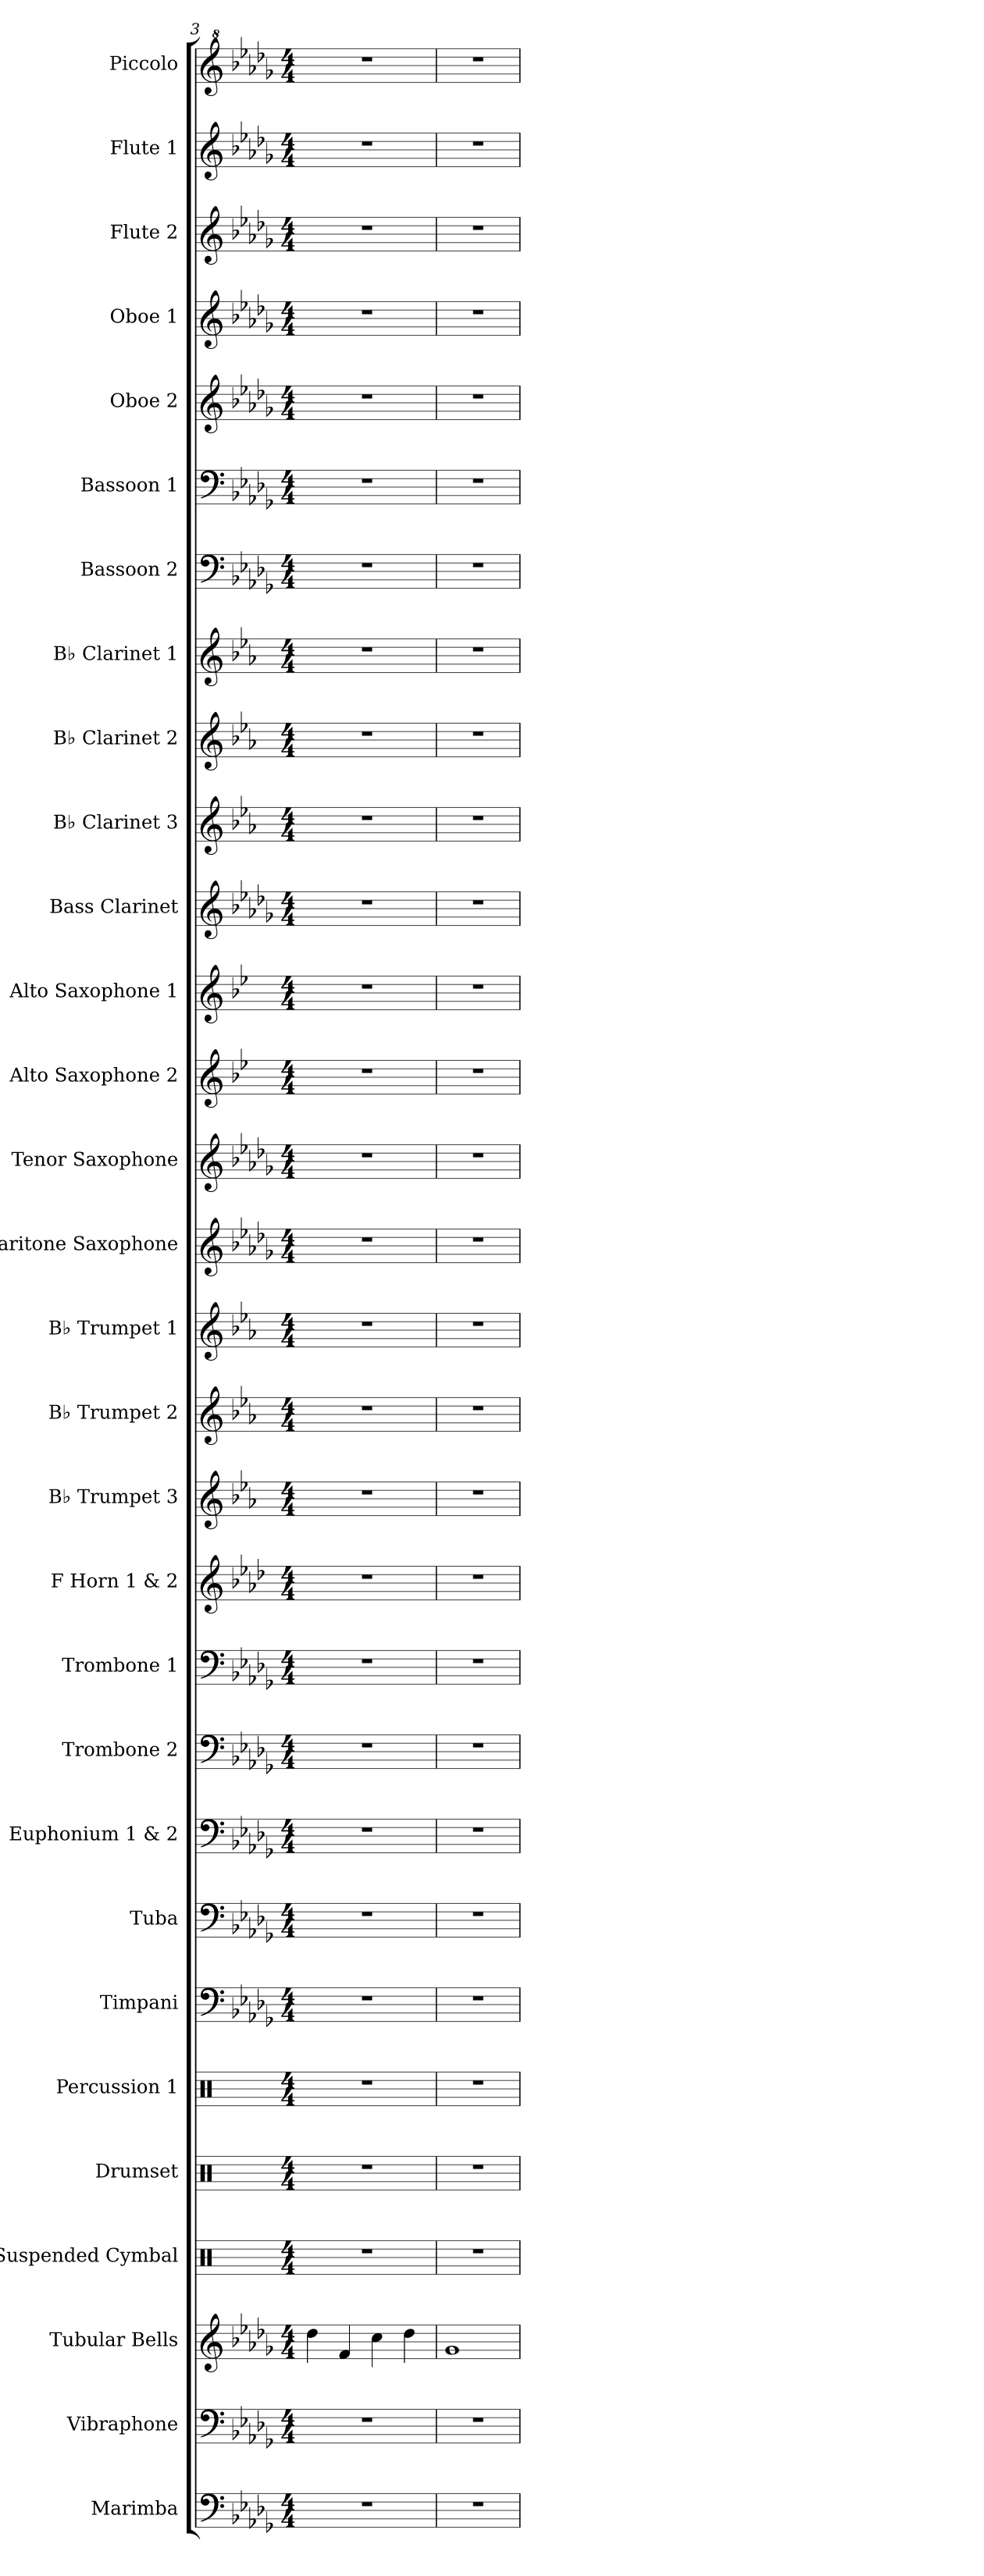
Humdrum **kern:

**kern	**kern	**kern	**kern	**kern	**kern	**kern	**kern	**kern	**kern	**kern	**kern	**kern	**kern	**kern	**kern	**kern	**kern	**kern	**kern	**kern	**kern	**kern	**kern	**kern	**kern	**kern	**kern	**kern	**kern
*part30	*part29	*part28	*part27	*part26	*part25	*part24	*part23	*part22	*part21	*part20	*part19	*part18	*part17	*part16	*part15	*part14	*part13	*part12	*part11	*part10	*part9	*part8	*part7	*part6	*part5	*part4	*part3	*part2	*part1
*staff30	*staff29	*staff28	*staff27	*staff26	*staff25	*staff24	*staff23	*staff22	*staff21	*staff20	*staff19	*staff18	*staff17	*staff16	*staff15	*staff14	*staff13	*staff12	*staff11	*staff10	*staff9	*staff8	*staff7	*staff6	*staff5	*staff4	*staff3	*staff2	*staff1
*I"Marimba	*I"Vibraphone	*I"Tubular Bells	*I"Suspended Cymbal	*I"Drumset	*I"Percussion 1	*I"Timpani	*I"Tuba	*I"Euphonium 1 &amp; 2	*I"Trombone 2	*I"Trombone 1	*I"F Horn 1 &amp; 2	*I"B♭ Trumpet 3	*I"B♭ Trumpet 2	*I"B♭ Trumpet 1	*I"Baritone Saxophone	*I"Tenor Saxophone	*I"Alto Saxophone 2	*I"Alto Saxophone 1	*I"Bass Clarinet	*I"B♭ Clarinet 3	*I"B♭ Clarinet 2	*I"B♭ Clarinet 1	*I"Bassoon 2	*I"Bassoon 1	*I"Oboe 2	*I"Oboe 1	*I"Flute 2	*I"Flute 1	*I"Piccolo
*I'Mrm.	*I'Vib.	*I'Tu. Be.	*I'Sus. Cym.	*I'Drs.	*I'Perc. 1	*I'Timp.	*I'Tba.	*I'Euph. 1 &amp; 2	*I'Tbn. 2	*I'Tbn. 1	*I'F Hn. 1 2	*I'B♭ Tpt. 3	*I'B♭ Tpt. 2	*I'B♭ Tpt. 1	*I'Bar. Sax.	*I'T. Sax.	*I'A. Sax. 2	*I'A. Sax. 1	*I'B. Cl.	*I'B♭ Cl. 3	*I'B♭ Cl. 2	*I'B♭ Cl. 1	*I'Bsn. 2	*I'Bsn. 1	*I'Ob. 2	*I'Ob. 1	*I'Fl. 2	*I'Fl. 1	*I'Picc.
*clefF4	*clefF4	*clefG2	*clefX	*clefX	*clefX	*clefF4	*clefF4	*clefF4	*clefF4	*clefF4	*clefG2	*clefG2	*clefG2	*clefG2	*clefG2	*clefG2	*clefG2	*clefG2	*clefG2	*clefG2	*clefG2	*clefG2	*clefF4	*clefF4	*clefG2	*clefG2	*clefG2	*clefG2	*clefG^2
*	*	*	*	*	*	*	*	*	*	*	*ITrd4c7	*ITrd1c2	*ITrd1c2	*ITrd1c2	*ITrd12c21	*ITrd8c14	*ITrd5c9	*ITrd5c9	*ITrd8c14	*ITrd1c2	*ITrd1c2	*ITrd1c2	*	*	*	*	*	*	*ITrd-7c-12
*k[b-e-a-d-g-]	*k[b-e-a-d-g-]	*k[b-e-a-d-g-]	*k[]	*k[]	*k[]	*k[b-e-a-d-g-]	*k[b-e-a-d-g-]	*k[b-e-a-d-g-]	*k[b-e-a-d-g-]	*k[b-e-a-d-g-]	*k[b-e-a-d-g-]	*k[b-e-a-d-g-]	*k[b-e-a-d-g-]	*k[b-e-a-d-g-]	*k[b-e-a-d-g-]	*k[b-e-a-d-g-]	*k[b-e-a-d-g-]	*k[b-e-a-d-g-]	*k[b-e-a-d-g-]	*k[b-e-a-d-g-]	*k[b-e-a-d-g-]	*k[b-e-a-d-g-]	*k[b-e-a-d-g-]	*k[b-e-a-d-g-]	*k[b-e-a-d-g-]	*k[b-e-a-d-g-]	*k[b-e-a-d-g-]	*k[b-e-a-d-g-]	*k[b-e-a-d-g-]
*M4/4	*M4/4	*M4/4	*M4/4	*M4/4	*M4/4	*M4/4	*M4/4	*M4/4	*M4/4	*M4/4	*M4/4	*M4/4	*M4/4	*M4/4	*M4/4	*M4/4	*M4/4	*M4/4	*M4/4	*M4/4	*M4/4	*M4/4	*M4/4	*M4/4	*M4/4	*M4/4	*M4/4	*M4/4	*M4/4
=3	=3	=3	=3	=3	=3	=3	=3	=3	=3	=3	=3	=3	=3	=3	=3	=3	=3	=3	=3	=3	=3	=3	=3	=3	=3	=3	=3	=3	=3
1r	1r	4dd-\	1r	1r	1r	1r	1r	1r	1r	1r	1r	1r	1r	1r	1r	1r	1r	1r	1r	1r	1r	1r	1r	1r	1r	1r	1r	1r	1r
.	.	4f/	.	.	.	.	.	.	.	.	.	.	.	.	.	.	.	.	.	.	.	.	.	.	.	.	.	.	.
.	.	4cc\	.	.	.	.	.	.	.	.	.	.	.	.	.	.	.	.	.	.	.	.	.	.	.	.	.	.	.
.	.	4dd-\	.	.	.	.	.	.	.	.	.	.	.	.	.	.	.	.	.	.	.	.	.	.	.	.	.	.	.
=4	=4	=4	=4	=4	=4	=4	=4	=4	=4	=4	=4	=4	=4	=4	=4	=4	=4	=4	=4	=4	=4	=4	=4	=4	=4	=4	=4	=4	=4
1r	1r	1g-	1r	1r	1r	1r	1r	1r	1r	1r	1r	1r	1r	1r	1r	1r	1r	1r	1r	1r	1r	1r	1r	1r	1r	1r	1r	1r	1r
=	=	=	=	=	=	=	=	=	=	=	=	=	=	=	=	=	=	=	=	=	=	=	=	=	=	=	=	=	=
*-	*-	*-	*-	*-	*-	*-	*-	*-	*-	*-	*-	*-	*-	*-	*-	*-	*-	*-	*-	*-	*-	*-	*-	*-	*-	*-	*-	*-	*-
